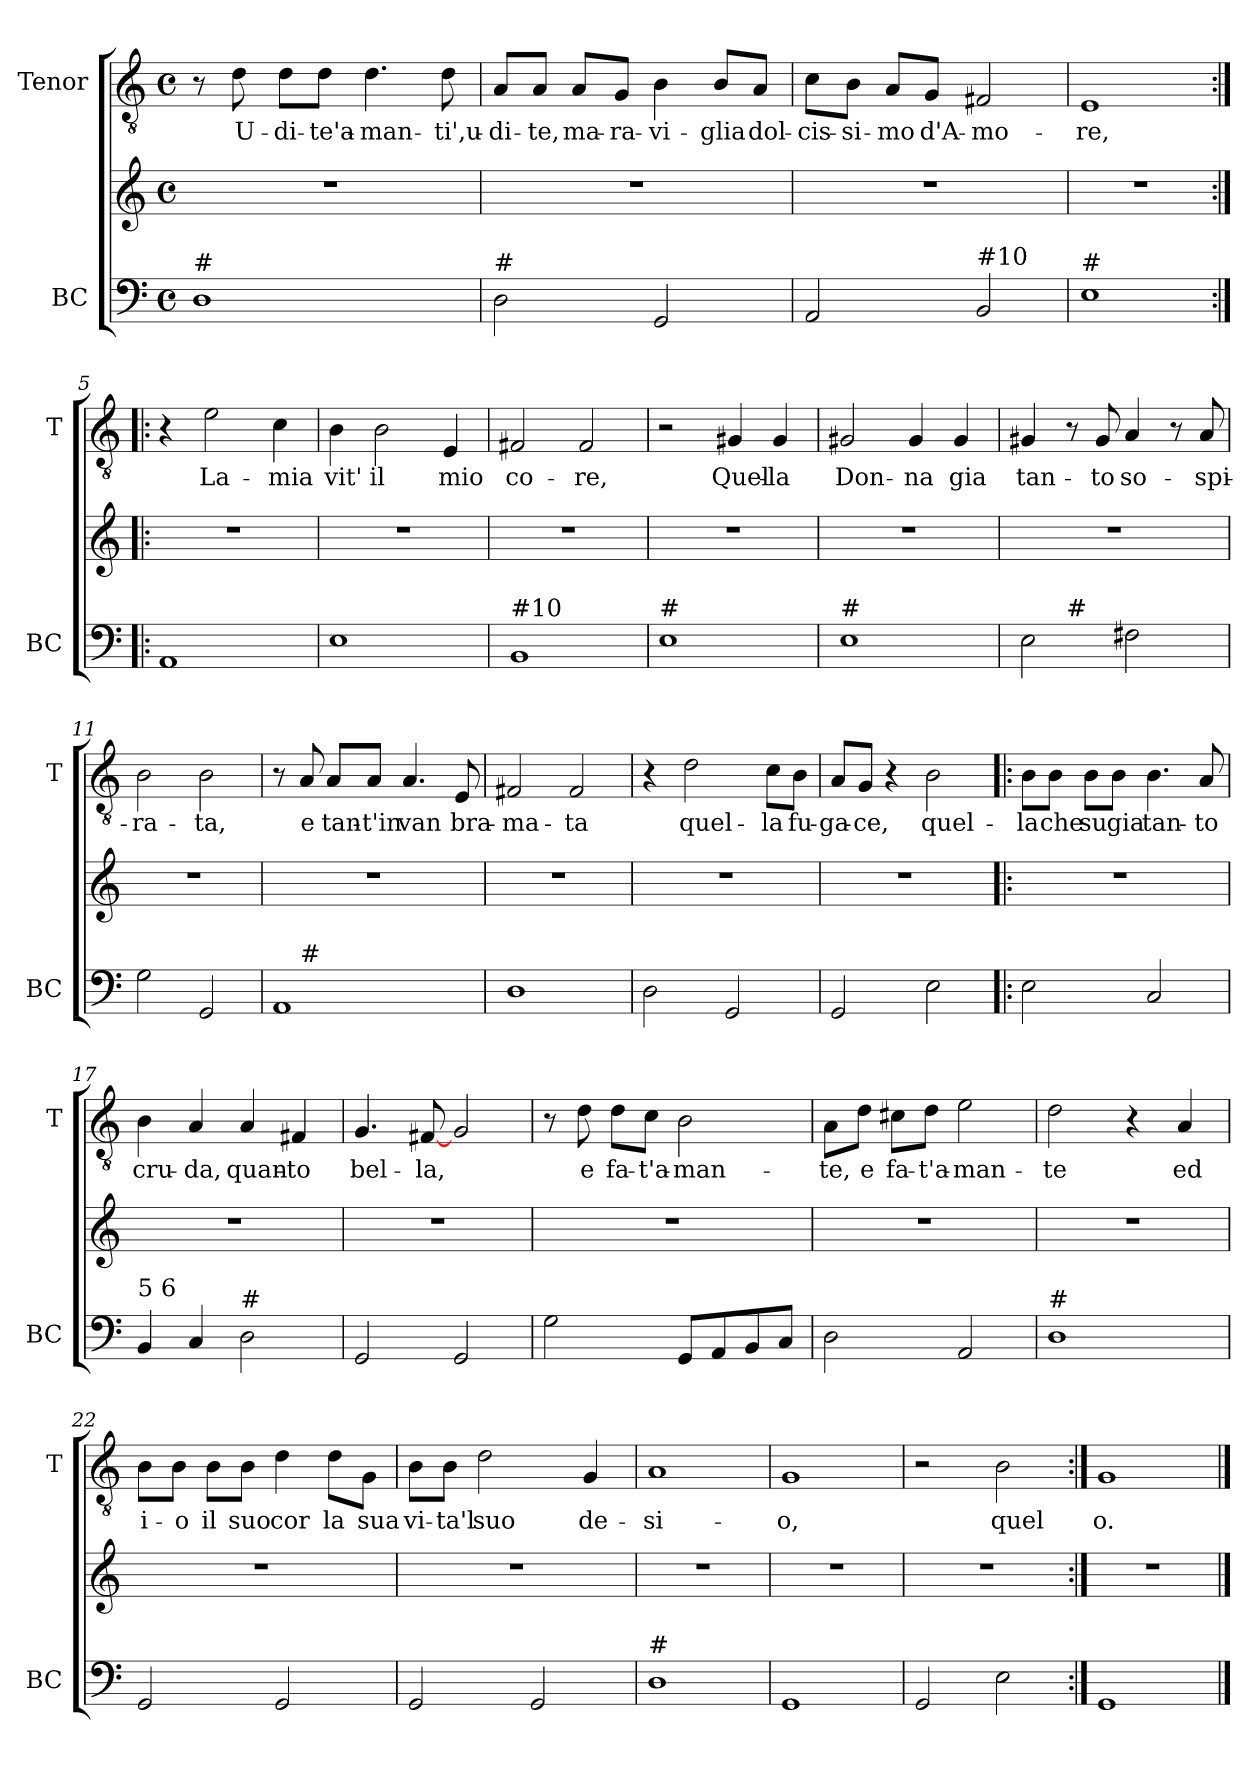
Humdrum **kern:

**kern	**kern	**kern	**text
*part2	*part2	*part1	*part1
*staff3	*staff2	*staff1	*staff1
*I"BC	*	*I"Tenor	*
*I'BC	*	*I'T	*
*clefF4	*clefG2	*clefGv2	*
*k[]	*k[]	*k[]	*
*C:	*C:	*C:	*
*M4/4	*M4/4	*M4/4	*
*met(c)	*met(c)	*met(c)	*
=1	=1	=1	=1
!LO:TX:a:t=#	!	!	!
1D	1r	8r	.
!	!	!	!LO:LY:b
.	.	8d\	U-
!	!	!	!LO:LY:b
.	.	8d\L	-di-
!	!	!	!LO:LY:b
.	.	8d\J	-te'a-
!	!	!	!LO:LY:b
.	.	4.d\	-man-
!	!	!	!LO:LY:b
.	.	8d\	-ti',u-
=2	=2	=2	=2
!LO:TX:a:t=#	!	!	!
!	!	!	!LO:LY:b
2D\	1r	8A/L	-di-
!	!	!	!LO:LY:b
.	.	8A/J	-te,
!	!	!	!LO:LY:b
.	.	8A/L	ma-
!	!	!	!LO:LY:b
.	.	8G/J	-ra-
!	!	!	!LO:LY:b
2GG/	.	4B\	-vi-
!	!	!	!LO:LY:b
.	.	8B/L	-glia
!	!	!	!LO:LY:b
.	.	8A/J	dol-
=3	=3	=3	=3
!	!	!	!LO:LY:b
2AA/	1r	8c\L	-cis-
!	!	!	!LO:LY:b
.	.	8B\J	-si-
!	!	!	!LO:LY:b
.	.	8A/L	-mo
!	!	!	!LO:LY:b
.	.	8G/J	d'A-
!LO:TX:a:t=#10	!	!	!
!	!	!	!LO:LY:b
2BB/	.	2F#X/	-mo-
=4	=4	=4	=4
!LO:TX:a:t=#	!	!	!
!	!	!	!LO:LY:b
1E	1r	1E	-re,
!!LO:LB:g=z
=5:|!|:	=5:|!|:	=5:|!|:	=5:|!|:
1AA	1r	4r	.
!	!	!	!LO:LY:b
.	.	2e\	La-
!	!	!	!LO:LY:b
.	.	4c\	-mia
=6	=6	=6	=6
!	!	!	!LO:LY:b
1E	1r	4B\	vit'
!	!	!	!LO:LY:b
.	.	2B\	il
!	!	!	!LO:LY:b
.	.	4E/	mio
=7	=7	=7	=7
!LO:TX:a:t=#10	!	!	!
!	!	!	!LO:LY:b
1BB	1r	2F#X/	co-
!	!	!	!LO:LY:b
.	.	2F#/	-re,
=8	=8	=8	=8
!LO:TX:a:t=#	!	!	!
1E	1r	2r	.
!	!	!	!LO:LY:b
.	.	4G#X/	Quel-
!	!	!	!LO:LY:b
.	.	4G#/	-la
=9	=9	=9	=9
!LO:TX:a:t=#	!	!	!
!	!	!	!LO:LY:b
1E	1r	2G#X/	Don-
!	!	!	!LO:LY:b
.	.	4G#/	-na
!	!	!	!LO:LY:b
.	.	4G#/	gia
!!LO:LB:g=z
=10	=10	=10	=10
!	!	!	!LO:LY:b
*^	*	*	*
2E\	4ryy	1r	4G#X/	tan-
!	!LO:TX:a:t=#	!	!	!
.	2.ryy	.	8r	.
!	!	!	!	!LO:LY:b
.	.	.	8G#/	-to
!	!	!	!	!LO:LY:b
2F#X\	.	.	4A/	so-
.	.	.	8r	.
!	!	!	!	!LO:LY:b
.	.	.	8A/	-spi-
=11	=11	=11	=11	=11
!	!	!	!	!LO:LY:b
*v	*v	*	*	*
2G\	1r	2B\	-ra-
!	!	!	!LO:LY:b
2GG/	.	2B\	-ta,
=12	=12	=12	=12
*^	*	*	*
1AA	8ryy	1r	8r	.
!	!LO:TX:a:t=#	!	!	!
!	!	!	!	!LO:LY:b
.	2..ryy	.	8A/	e
!	!	!	!	!LO:LY:b
.	.	.	8A/L	tan-
!	!	!	!	!LO:LY:b
.	.	.	8A/J	-t'in
!	!	!	!	!LO:LY:b
.	.	.	4.A/	van
!	!	!	!	!LO:LY:b
.	.	.	8E/	bra-
=13	=13	=13	=13	=13
!LO:TX:a:t=#	!	!	!	!
!	!	!	!	!LO:LY:b
*v	*v	*	*	*
1D	1r	2F#X/	-ma-
!	!	!	!LO:LY:b
.	.	2F#/	-ta
=14	=14	=14	=14
2D\	1r	4r	.
!	!	!	!LO:LY:b
.	.	2d\	quel-
2GG/	.	.	.
!	!	!	!LO:LY:b
.	.	8c\L	-la
!	!	!	!LO:LY:b
.	.	8B\J	fu-
!!LO:PB:g=z
=15	=15	=15	=15
!	!	!	!LO:LY:b
2GG/	1r	8A/L	-ga-
!	!	!	!LO:LY:b
.	.	8G/J	-ce,
.	.	4r	.
!	!	!	!LO:LY:b
2E\	.	2B\	quel-
=16!|:	=16!|:	=16!|:	=16!|:
!	!	!	!LO:LY:b
2E\	1r	8B\L	-la
!	!	!	!LO:LY:b
.	.	8B\J	che
!	!	!	!LO:LY:b
.	.	8B\L	su
!	!	!	!LO:LY:b
.	.	8B\J	gia
!	!	!	!LO:LY:b
2C/	.	4.B\	tan-
!	!	!	!LO:LY:b
.	.	8A/	-to
=17	=17	=17	=17
!LO:TX:a:t=5       6	!	!	!
!	!	!	!LO:LY:b
4BB/	1r	4B\	cru-
!	!	!	!LO:LY:b
4C/	.	4A/	-da,
!LO:TX:a:t=#	!	!	!
!	!	!	!LO:LY:b
2D\	.	4A/	quan-
!	!	!	!LO:LY:b
.	.	4F#X/	-to
=18	=18	=18	=18
!	!	!	!LO:LY:b
2GG/	1r	4.G/	bel-
!	!	!	!LO:LY:b
.	.	[8F#X/	-la,
2GG/	.	2G/	.
!!LO:LB:g=z
=19	=19	=19	=19
2G\	1r	8r	.
!	!	!	!LO:LY:b
.	.	8d\	e
!	!	!	!LO:LY:b
.	.	8d\L	fa-
!	!	!	!LO:LY:b
.	.	8c\J	-t'a-
!	!	!	!LO:LY:b
8GG/L	.	2B\	-man-
8AA/	.	.	.
8BB/	.	.	.
8C/J	.	.	.
=20	=20	=20	=20
!	!	!	!LO:LY:b
2D\	1r	8A\L	-te,
!	!	!	!LO:LY:b
.	.	8d\J	e
!	!	!	!LO:LY:b
.	.	8c#X\L	fa-
!	!	!	!LO:LY:b
.	.	8d\J	-t'a-
!	!	!	!LO:LY:b
2AA/	.	2e\	-man-
=21	=21	=21	=21
!LO:TX:a:t=#	!	!	!
!	!	!	!LO:LY:b
1D	1r	2d\	-te
.	.	4r	.
!	!	!	!LO:LY:b
.	.	4A/	ed
=22	=22	=22	=22
!	!	!	!LO:LY:b
2GG/	1r	8B\L	i-
!	!	!	!LO:LY:b
.	.	8B\J	-o
!	!	!	!LO:LY:b
.	.	8B\L	il
!	!	!	!LO:LY:b
.	.	8B\J	suo
!	!	!	!LO:LY:b
2GG/	.	4d\	cor
!	!	!	!LO:LY:b
.	.	8d\L	la
!	!	!	!LO:LY:b
.	.	8G\J	sua
!!LO:LB:g=z
=23	=23	=23	=23
!	!	!	!LO:LY:b
2GG/	1r	8B\L	vi-
!	!	!	!LO:LY:b
.	.	8B\J	-ta'l
!	!	!	!LO:LY:b
.	.	2d\	suo
2GG/	.	.	.
!	!	!	!LO:LY:b
.	.	4G/	de-
=24	=24	=24	=24
!LO:TX:a:t=#	!	!	!
!	!	!	!LO:LY:b
1D	1r	1A	-si-
=25	=25	=25	=25
!	!	!	!LO:LY:b
1GG	1r	1G	-o,
=26	=26	=26	=26
2GG/	1r	2r	.
!	!	!	!LO:LY:b
2E\	.	2B\	quel
=27:|!	=27:|!	=27:|!	=27:|!
!	!	!	!LO:LY:b
1GG	1r	1G	o.
==	==	==	==
*-	*-	*-	*-
